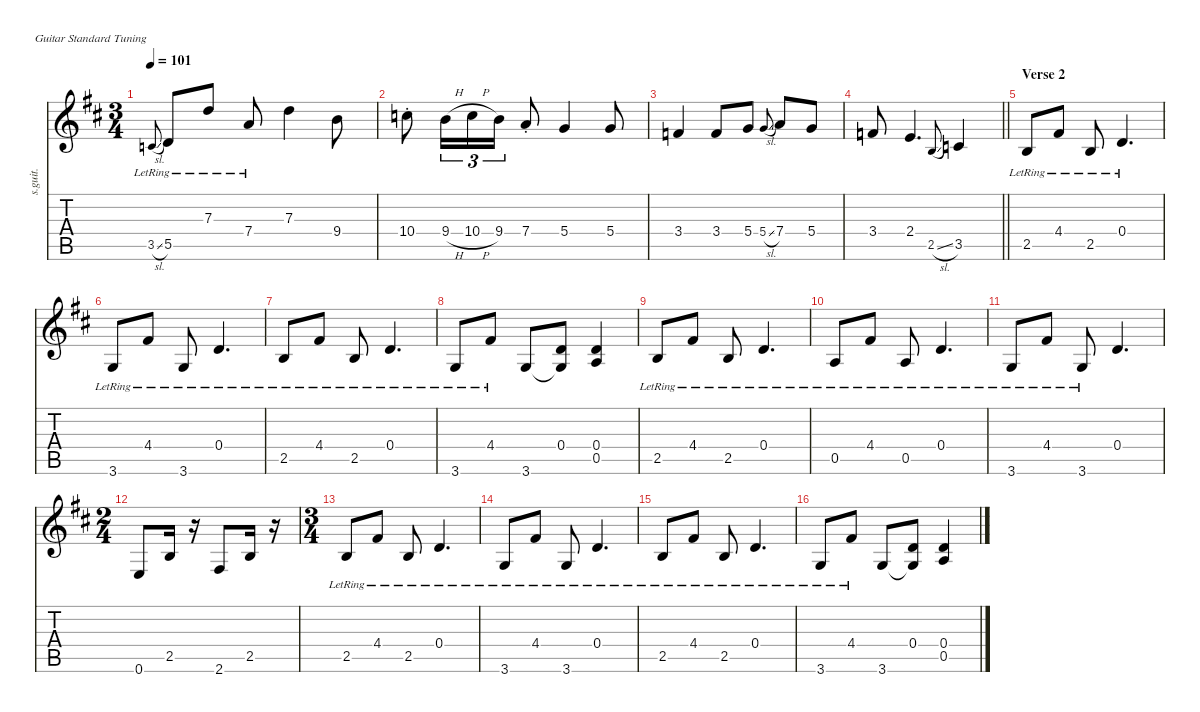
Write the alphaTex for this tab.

\defaultSystemsLayout 4
\hideDynamics
\bracketExtendMode nobrackets
\otherSystemsTrackNameOrientation horizontal
\track ("Guitar 2" "s.guit.") {defaultSystemsLayout 32 instrument electricguitarclean}
\staff {score tabs}
\tuning (E4 B3 G3 D3 A2 E2)
\ts (3 4)
\tempo 101
\clef g2
\ks bminor
3.5{sl lr acc forcenatural}.8{gr onbeat dy mf beam Up} 5.5{lr acc forcenatural}.8{dy f beam Up} 7.3{lr acc forcenatural}.8{beam Up} 7.4{lr acc forcenatural}.8{beam Up} 7.3{acc forcenatural}.4{beam Down} 9.4{acc forcenatural}.8{beam Down} |
10.4{st acc forcenatural}.8{beam Down} 9.4{h acc forcenatural}.16{tu (3 2) beam Down} 10.4{h acc forcenatural}.16{tu (3 2) beam Down} 9.4{acc forcenatural}.16{tu (3 2) beam Down} 7.4{st acc forcenatural}.8{beam Up} 5.4{acc forcenatural}.4{beam Up} 5.4{acc forcenatural}.8{beam Up} |
3.4{acc forcenatural}.4{beam Up} 3.4{acc forcenatural}.8{beam Up} 5.4{acc forcenatural}.8{beam Up} 5.4{sl acc forcenatural}.8{gr onbeat dy mf beam Up} 7.4{acc forcenatural}.8{dy f beam Up} 5.4{acc forcenatural}.8{beam Up} |
\barLineRight lightlight
3.4{acc forcenatural}.8{beam Up} 2.4{acc forcenatural}.4{d beam Up} 2.5{sl acc forcenatural}.8{gr onbeat dy mf beam Up} 3.5{acc forcenatural}.4{dy f beam Up} |
\section ("" "Verse 2")
2.5{lr acc forcenatural}.8{beam Up} 4.4{lr acc #}.8{beam Up} 2.5{lr acc forcenatural}.8{beam Up} 0.4{lr acc forcenatural}.4{d beam Up} |
3.6{lr acc forcenatural}.8{beam Up} 4.4{lr acc #}.8{beam Up} 3.6{lr acc forcenatural}.8{beam Up} 0.4{lr acc forcenatural}.4{d beam Up} |
2.5{lr acc forcenatural}.8{beam Up} 4.4{lr acc #}.8{beam Up} 2.5{lr acc forcenatural}.8{beam Up} 0.4{lr acc forcenatural}.4{d beam Up} |
3.6{lr acc forcenatural}.8{beam Up} 4.4{lr acc #}.8{beam Up} 3.6{acc forcenatural}.8{beam Up} (0.4{acc forcenatural} 3.6{t acc forcenatural}).8{beam Up} (0.4{acc forcenatural} 0.5{acc forcenatural}).4{beam Up} |
2.5{lr acc forcenatural}.8{beam Up} 4.4{lr acc #}.8{beam Up} 2.5{lr acc forcenatural}.8{beam Up} 0.4{lr acc forcenatural}.4{d beam Up} |
0.5{lr acc forcenatural}.8{beam Up} 4.4{lr acc #}.8{beam Up} 0.5{lr acc forcenatural}.8{beam Up} 0.4{lr acc forcenatural}.4{d beam Up} |
3.6{lr acc forcenatural}.8{beam Up} 4.4{lr acc #}.8{beam Up} 3.6{lr acc forcenatural}.8{beam Up} 0.4{acc forcenatural}.4{d beam Up} |
\ts (2 4)
\beaming (8 2 2)
0.6{acc forcenatural}.8{beam Up} 2.5{acc forcenatural}.16{beam Up} r.16{beam Up} 2.6{acc #}.8{beam Up} 2.5{acc forcenatural}.16{beam Up} r.16{beam Up} |
\ts (3 4)
\beaming (8 2 2 2)
2.5{lr acc forcenatural}.8{beam Up} 4.4{lr acc #}.8{beam Up} 2.5{lr acc forcenatural}.8{beam Up} 0.4{lr acc forcenatural}.4{d beam Up} |
3.6{lr acc forcenatural}.8{beam Up} 4.4{lr acc #}.8{beam Up} 3.6{lr acc forcenatural}.8{beam Up} 0.4{lr acc forcenatural}.4{d beam Up} |
2.5{lr acc forcenatural}.8{beam Up} 4.4{lr acc #}.8{beam Up} 2.5{lr acc forcenatural}.8{beam Up} 0.4{lr acc forcenatural}.4{d beam Up} |
3.6{lr acc forcenatural}.8{beam Up} 4.4{lr acc #}.8{beam Up} 3.6{acc forcenatural}.8{beam Up} (0.4{acc forcenatural} 3.6{t acc forcenatural}).8{beam Up} (0.4{acc forcenatural} 0.5{acc forcenatural}).4{beam Up}
